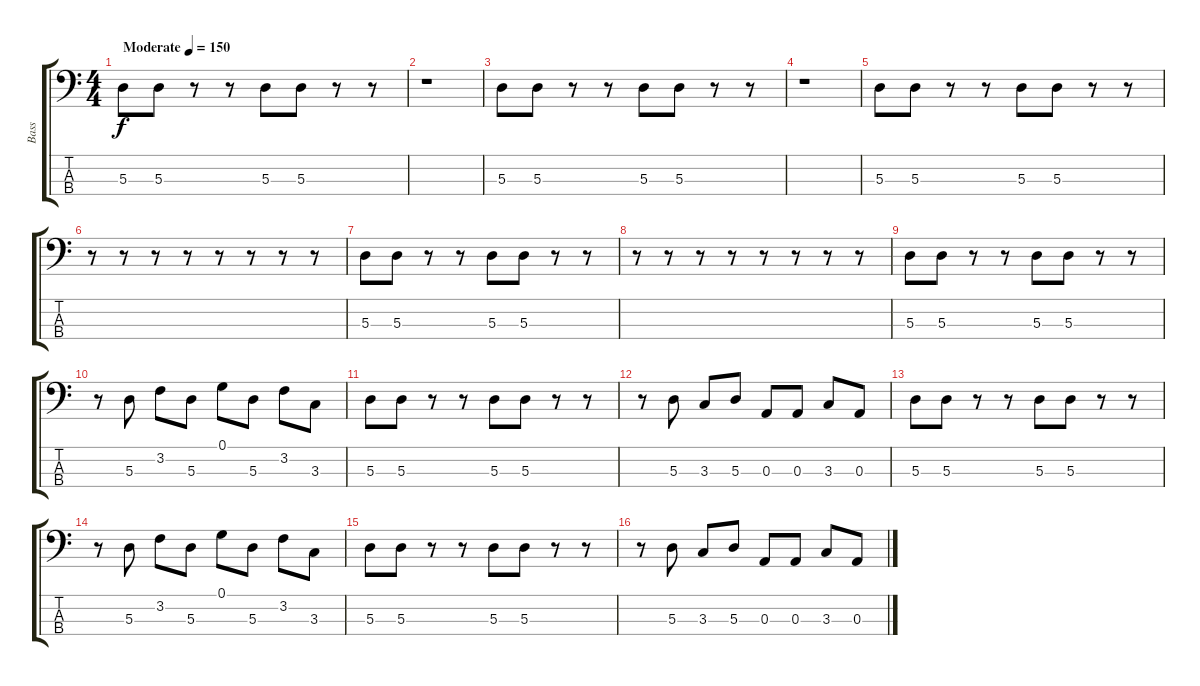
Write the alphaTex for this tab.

\track ("Bass" "Bass") {instrument electricbasspick}
\staff {score tabs}
\tuning (G2 D2 A1 E1) {hide}
\ts (4 4)
\tempo (150 "Moderate")
\clef f4
\ks c
5.3.8{dy f instrument electricbasspick} 5.3.8 r.8 r.8 5.3.8 5.3.8 r.8 r.8 |
r.1 |
5.3.8 5.3.8 r.8 r.8 5.3.8 5.3.8 r.8 r.8 |
r.1 |
5.3.8 5.3.8 r.8 r.8 5.3.8 5.3.8 r.8 r.8 |
r.8 r.8 r.8 r.8 r.8 r.8 r.8 r.8 |
5.3.8 5.3.8 r.8 r.8 5.3.8 5.3.8 r.8 r.8 |
r.8 r.8 r.8 r.8 r.8 r.8 r.8 r.8 |
5.3.8 5.3.8 r.8 r.8 5.3.8 5.3.8 r.8 r.8 |
r.8 5.3.8 3.2.8 5.3.8 0.1.8 5.3.8 3.2.8 3.3.8 |
5.3.8 5.3.8 r.8 r.8 5.3.8 5.3.8 r.8 r.8 |
r.8 5.3.8 3.3.8 5.3.8 0.3.8 0.3.8 3.3.8 0.3.8 |
5.3.8 5.3.8 r.8 r.8 5.3.8 5.3.8 r.8 r.8 |
r.8 5.3.8 3.2.8 5.3.8 0.1.8 5.3.8 3.2.8 3.3.8 |
5.3.8 5.3.8 r.8 r.8 5.3.8 5.3.8 r.8 r.8 |
r.8 5.3.8 3.3.8 5.3.8 0.3.8 0.3.8 3.3.8 0.3.8
